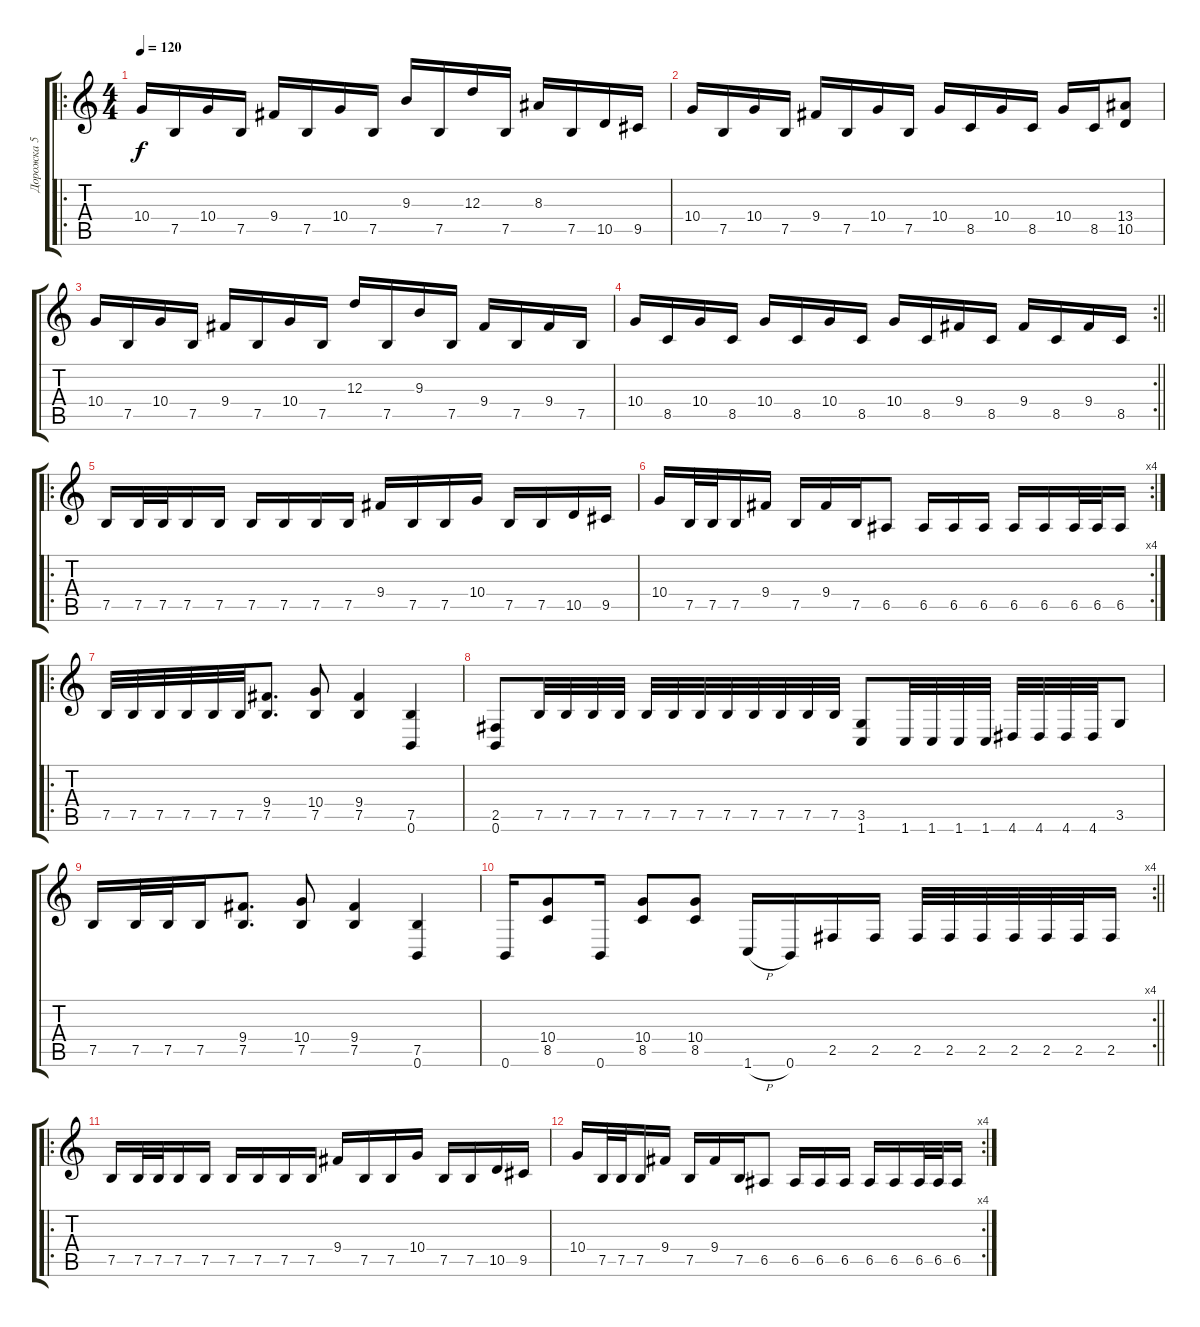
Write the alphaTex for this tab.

\track ("Дорожка 5" "Дорожка 5") {instrument distortionguitar}
\staff {score tabs}
\tuning (B3 Gb3 D3 A2 E2 B1) {hide}
\ro
\ts (4 4)
\tempo 120
\clef g2
\ks c
10.4.16{dy f} 7.5.16 10.4.16 7.5.16 9.4.16 7.5.16 10.4.16 7.5.16 9.3.16 7.5.16 12.3.16 7.5.16 8.3.16 7.5.16 10.5.16 9.5.16 |
10.4.16 7.5.16 10.4.16 7.5.16 9.4.16 7.5.16 10.4.16 7.5.16 10.4.16 8.5.16 10.4.16 8.5.16 10.4.16 8.5.16 (13.4 10.5).8 |
10.4.16 7.5.16 10.4.16 7.5.16 9.4.16 7.5.16 10.4.16 7.5.16 12.3.16 7.5.16 9.3.16 7.5.16 9.4.16 7.5.16 9.4.16 7.5.16 |
\rc 2
\barLineRight lightlight
10.4.16 8.5.16 10.4.16 8.5.16 10.4.16 8.5.16 10.4.16 8.5.16 10.4.16 8.5.16 9.4.16 8.5.16 9.4.16 8.5.16 9.4.16 8.5.16 |
\ro
7.5.16 7.5.32 7.5.32 7.5.16 7.5.16 7.5.16 7.5.16 7.5.16 7.5.16 9.4.16 7.5.16 7.5.16 10.4.16 7.5.16 7.5.16 10.5.16 9.5.16 |
\rc 4
10.4.16 7.5.32 7.5.32 7.5.16 9.4.16 7.5.16 9.4.16 7.5.16 6.5.8 6.5.16 6.5.16 6.5.16 6.5.16 6.5.16 6.5.32 6.5.32 6.5.16 |
\ro
7.5.32 7.5.32 7.5.32 7.5.32 7.5.32 7.5.32 (9.4 7.5).8{d} (10.4 7.5).8 (9.4 7.5).4 (7.5 0.6).4 |
(2.5 0.6).8 7.5.32 7.5.32 7.5.32 7.5.32 7.5.32 7.5.32 7.5.32 7.5.32 7.5.32 7.5.32 7.5.32 7.5.32 (3.5 1.6).8 1.6.32 1.6.32 1.6.32 1.6.32 4.6.32 4.6.32 4.6.32 4.6.32 3.5.8 |
7.5.16 7.5.32 7.5.32 7.5.16 (9.4 7.5).8{d} (10.4 7.5).8 (9.4 7.5).4 (7.5 0.6).4 |
\rc 4
\barLineRight lightlight
0.6.16 (10.4 8.5).8 0.6.16 (10.4 8.5).8 (10.4 8.5).8 1.6{h}.16 0.6.16 2.5.16 2.5.16 2.5.32 2.5.32 2.5.32 2.5.32 2.5.32 2.5.32 2.5.16 |
\ro
7.5.16 7.5.32 7.5.32 7.5.16 7.5.16 7.5.16 7.5.16 7.5.16 7.5.16 9.4.16 7.5.16 7.5.16 10.4.16 7.5.16 7.5.16 10.5.16 9.5.16 |
\rc 4
10.4.16 7.5.32 7.5.32 7.5.16 9.4.16 7.5.16 9.4.16 7.5.16 6.5.8 6.5.16 6.5.16 6.5.16 6.5.16 6.5.16 6.5.32 6.5.32 6.5.16
